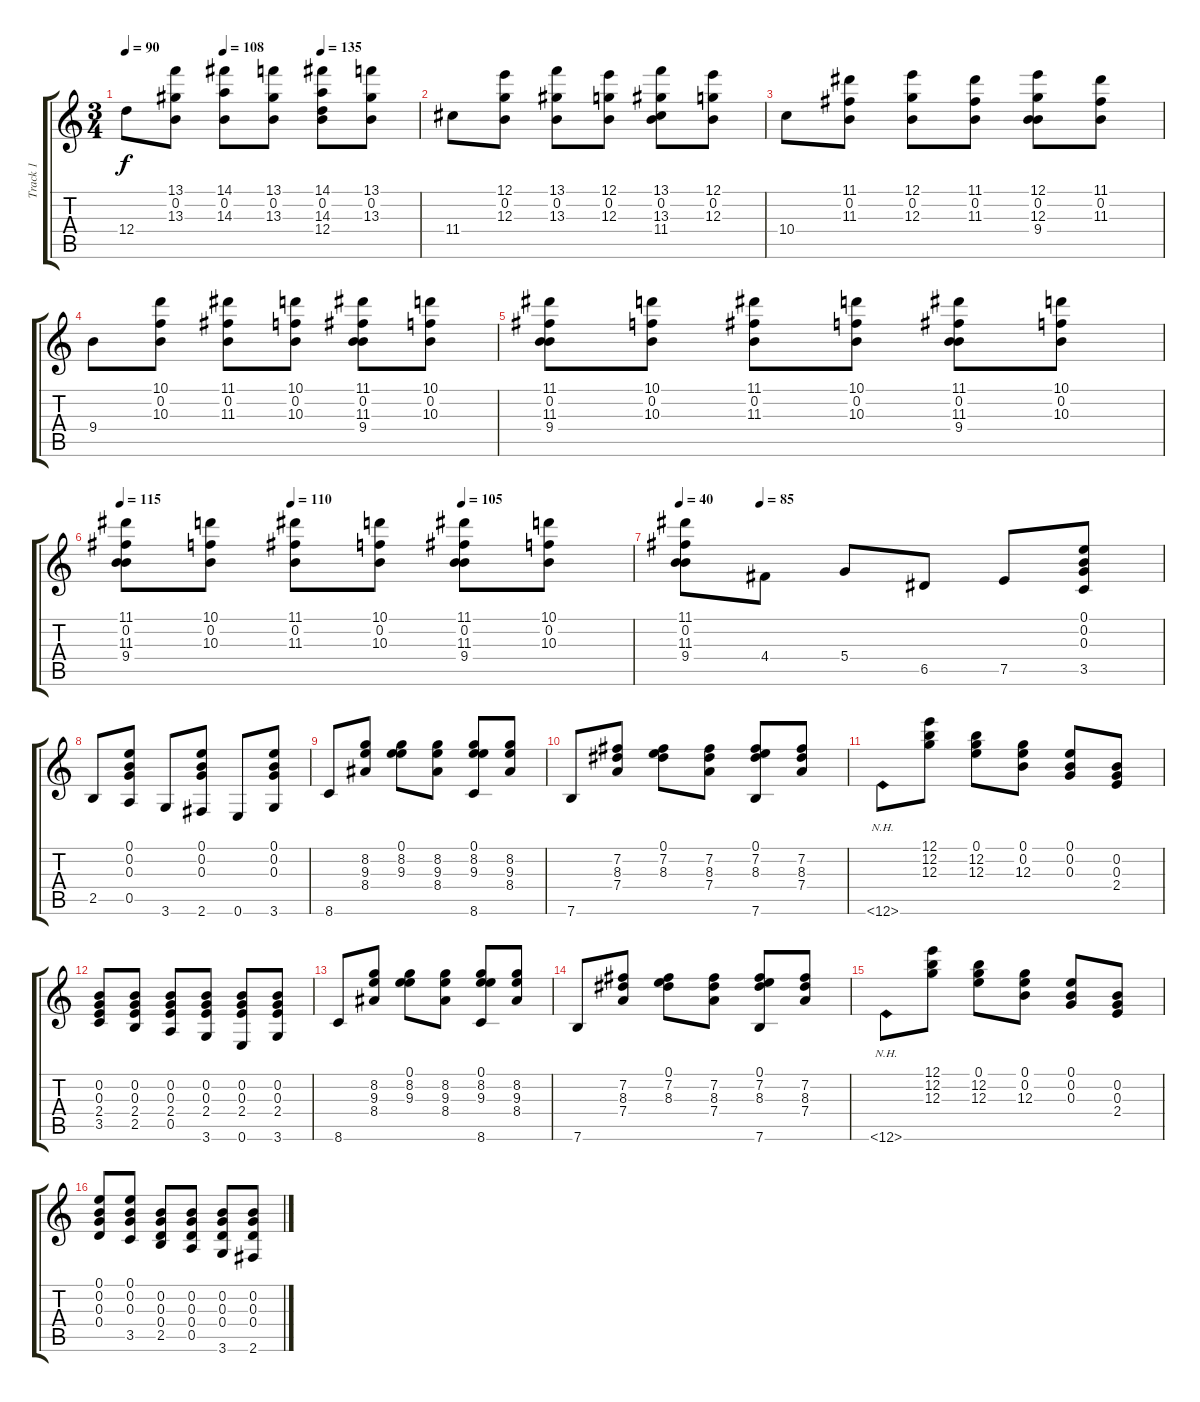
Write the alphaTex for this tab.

\track ("Track 1" "Track 1") {instrument acousticguitarnylon}
\staff {score tabs}
\tuning (E4 B3 G3 D3 A2 E2) {hide}
\ts (3 4)
\tempo 90
\tempo (108 0.3333333333333333)
\tempo (135 0.6666666666666666)
\clef g2
\ks c
12.4.8{dy f} (13.1 0.2 13.3).8 (14.1 0.2 14.3).8 (13.1 0.2 13.3).8 (14.1 0.2 14.3 12.4).8 (13.1 0.2 13.3).8 |
11.4.8 (12.1 0.2 12.3).8 (13.1 0.2 13.3).8 (12.1 0.2 12.3).8 (13.1 0.2 13.3 11.4).8 (12.1 0.2 12.3).8 |
10.4.8 (11.1 0.2 11.3).8 (12.1 0.2 12.3).8 (11.1 0.2 11.3).8 (12.1 0.2 12.3 9.4).8 (11.1 0.2 11.3).8 |
9.4.8 (10.1 0.2 10.3).8 (11.1 0.2 11.3).8 (10.1 0.2 10.3).8 (11.1 0.2 11.3 9.4).8 (10.1 0.2 10.3).8 |
(11.1 0.2 11.3 9.4).8 (10.1 0.2 10.3).8 (11.1 0.2 11.3).8 (10.1 0.2 10.3).8 (11.1 0.2 11.3 9.4).8 (10.1 0.2 10.3).8 |
\tempo 115
\tempo (110 0.3333333333333333)
\tempo (105 0.6666666666666666)
(11.1 0.2 11.3 9.4).8 (10.1 0.2 10.3).8 (11.1 0.2 11.3).8 (10.1 0.2 10.3).8 (11.1 0.2 11.3 9.4).8 (10.1 0.2 10.3).8 |
\tempo 40
\tempo (85 0.16666666666666666)
(11.1 0.2 11.3 9.4).8 4.4.8 5.4.8 6.5.8 7.5.8 (0.1 0.2 0.3 3.5).8 |
2.5.8 (0.1 0.2 0.3 0.5).8 3.6.8 (0.1 0.2 0.3 2.6).8 0.6.8 (0.1 0.2 0.3 3.6).8 |
8.6.8 (8.2 9.3 8.4).8 (0.1 8.2 9.3).8 (8.2 9.3 8.4).8 (0.1 8.2 9.3 8.6).8 (8.2 9.3 8.4).8 |
7.6.8 (7.2 8.3 7.4).8 (0.1 7.2 8.3).8 (7.2 8.3 7.4).8 (0.1 7.2 8.3 7.6).8 (7.2 8.3 7.4).8 |
12.6{nh}.8 (12.1 12.2 12.3).8 (0.1 12.2 12.3).8 (0.1 0.2 12.3).8 (0.1 0.2 0.3).8 (0.2 0.3 2.4).8 |
(0.2 0.3 2.4 3.5).8 (0.2 0.3 2.4 2.5).8 (0.2 0.3 2.4 0.5).8 (0.2 0.3 2.4 3.6).8 (0.2 0.3 2.4 0.6).8 (0.2 0.3 2.4 3.6).8 |
8.6.8 (8.2 9.3 8.4).8 (0.1 8.2 9.3).8 (8.2 9.3 8.4).8 (0.1 8.2 9.3 8.6).8 (8.2 9.3 8.4).8 |
7.6.8 (7.2 8.3 7.4).8 (0.1 7.2 8.3).8 (7.2 8.3 7.4).8 (0.1 7.2 8.3 7.6).8 (7.2 8.3 7.4).8 |
12.6{nh}.8 (12.1 12.2 12.3).8 (0.1 12.2 12.3).8 (0.1 0.2 12.3).8 (0.1 0.2 0.3).8 (0.2 0.3 2.4).8 |
(0.1 0.2 0.3 0.4).8 (0.1 0.2 0.3 3.5).8 (0.2 0.3 0.4 2.5).8 (0.2 0.3 0.4 0.5).8 (0.2 0.3 0.4 3.6).8 (0.2 0.3 0.4 2.6).8
